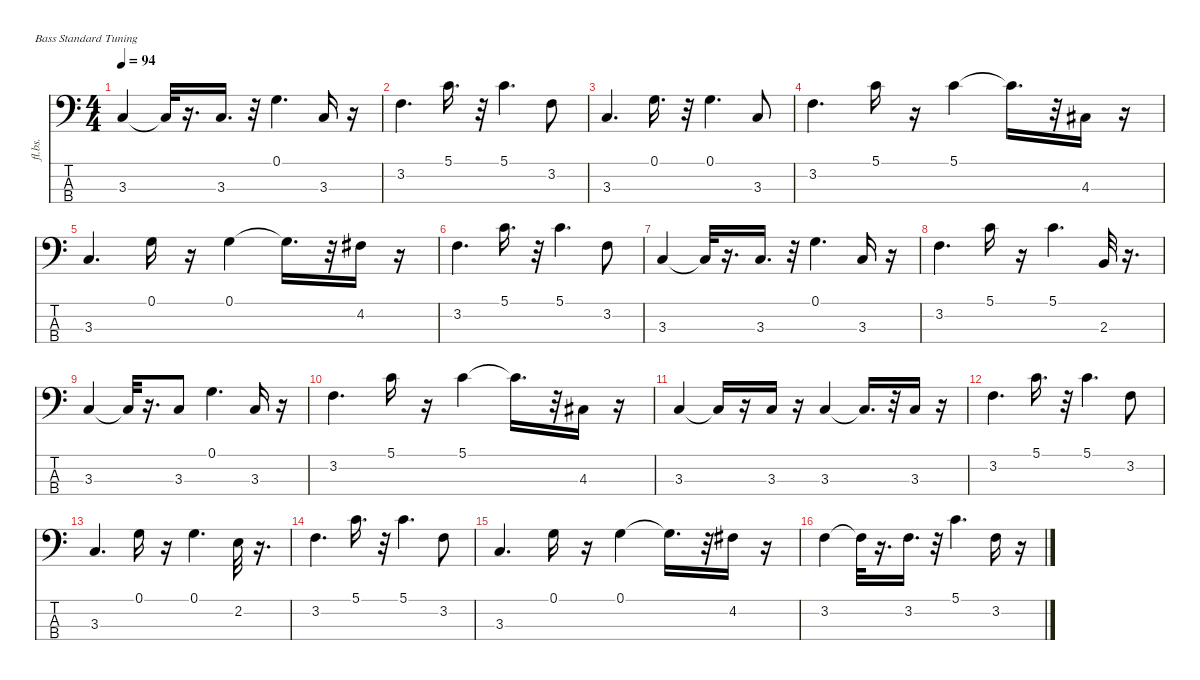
\defaultSystemsLayout 4
\hideDynamics
\bracketExtendMode nobrackets
\otherSystemsTrackNameOrientation horizontal
\track ("Fretless Bass" "fl.bs.") {instrument fretlessbass}
\staff {score tabs}
\tuning (G2 D2 A1 E1)
\ts (4 4)
\tempo 94
\clef f4
\ks c
3.3.4{dy mf beam Up} 3.3{t}.32{dy f beam Up} r.16{d beam Up} 3.3.16{d dy mf beam Up} r.32{beam Up} 0.1.4{d beam Down} 3.3.16{dy f beam Up} r.16{beam Up} |
3.2.4{d dy mf beam Down} 5.1.16{d dy f beam Down} r.32{beam Down} 5.1.4{d dy mf beam Down} 3.2.8{dy f beam Down} |
3.3.4{d dy mf beam Up} 0.1.16{d dy f beam Down} r.32{beam Down} 0.1.4{d dy mf beam Down} 3.3.8{dy f beam Up} |
3.2.4{d beam Down} 5.1.16{dy mf beam Down} r.16{beam Down} 5.1.4{dy f beam Down} 5.1{t}.16{d beam Down} r.32{beam Down} 4.3{acc #}.16{dy mf beam Down} r.16{beam Down} |
3.3.4{d dy f beam Up} 0.1.16{dy mf beam Down} r.16{beam Down} 0.1.4{dy f beam Down} 0.1{t}.16{d beam Down} r.32{beam Down} 4.2{acc #}.16{dy mf beam Down} r.16{beam Down} |
3.2.4{d beam Down} 5.1.16{d dy f beam Down} r.32{beam Down} 5.1.4{d dy mf beam Down} 3.2.8{dy f beam Down} |
3.3.4{dy mf beam Up} 3.3{t}.32{dy f beam Up} r.16{d beam Up} 3.3.16{d dy mf beam Up} r.32{beam Up} 0.1.4{d beam Down} 3.3.16{dy f beam Up} r.16{beam Up} |
3.2.4{d beam Down} 5.1.16{dy mf beam Down} r.16{beam Down} 5.1.4{d dy f beam Down} 2.3.32{dy mf beam Up} r.16{d beam Up} |
3.3.4{dy f beam Up} 3.3{t}.32{beam Up} r.16{d beam Up} 3.3.8{dy mf beam Up} 0.1.4{d beam Down} 3.3.16{dy f beam Up} r.16{beam Up} |
3.2.4{d beam Down} 5.1.16{dy mf beam Down} r.16{beam Down} 5.1.4{dy f beam Down} 5.1{t}.16{d beam Down} r.32{beam Down} 4.3{acc #}.16{dy mf beam Down} r.16{beam Down} |
3.3.4{beam Up} 3.3{t}.16{dy f beam Up} r.16{beam Up} 3.3.16{dy mf beam Up} r.16{beam Up} 3.3.4{beam Up} 3.3{t}.16{d dy f beam Up} r.32{beam Up} 3.3.16{beam Up} r.16{beam Up} |
3.2.4{d dy mf beam Down} 5.1.16{d dy f beam Down} r.32{beam Down} 5.1.4{d dy mf beam Down} 3.2.8{dy f beam Down} |
3.3.4{d beam Up} 0.1.16{dy mf beam Down} r.16{beam Down} 0.1.4{d dy f beam Down} 2.2.32{dy mf beam Down} r.16{d beam Down} |
3.2.4{d beam Down} 5.1.16{d dy f beam Down} r.32{beam Down} 5.1.4{d dy mf beam Down} 3.2.8{dy f beam Down} |
3.3.4{d beam Up} 0.1.16{dy mf beam Down} r.16{beam Down} 0.1.4{dy f beam Down} 0.1{t}.16{d beam Down} r.32{beam Down} 4.2{acc #}.16{dy mf beam Down} r.16{beam Down} |
3.2.4{beam Down} 3.2{t}.32{dy f beam Down} r.16{d beam Down} 3.2.16{d dy mf beam Down} r.32{beam Down} 5.1.4{d beam Down} 3.2.16{dy f beam Down} r.16{beam Down}
